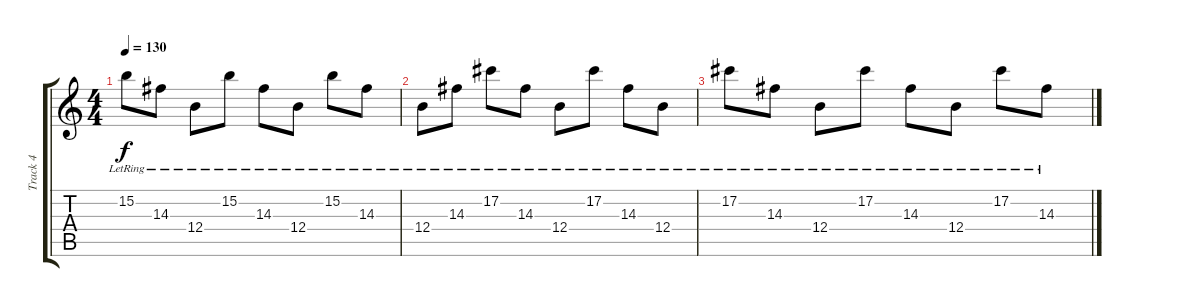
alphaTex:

\track ("Track 4" "Track 4") {instrument electricguitarclean}
\staff {score tabs}
\tuning (Db4 Ab3 E3 B2 Gb2 B1) {hide}
\ts (4 4)
\tempo 130
\clef g2
\ks c
15.2{lr}.8{dy f} 14.3{lr}.8 12.4{lr}.8 15.2{lr}.8 14.3{lr}.8 12.4{lr}.8 15.2{lr}.8 14.3{lr}.8 |
12.4{lr}.8 14.3{lr}.8 17.2{lr}.8 14.3{lr}.8 12.4{lr}.8 17.2{lr}.8 14.3{lr}.8 12.4{lr}.8 |
17.2{lr}.8 14.3{lr}.8 12.4{lr}.8 17.2{lr}.8 14.3{lr}.8 12.4{lr}.8 17.2{lr}.8 14.3{lr}.8
